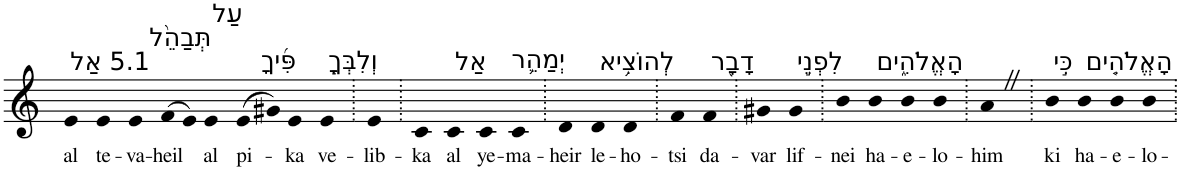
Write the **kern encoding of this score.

**kern	**text
*part1	*part1
*staff1	*staff1
*I"Piano	*
*I'Pno	*
*clefG2	*
*k[]	*
=1	=1
!LO:TX:a:t=5.1 אַל	!
!	!LO:LY:b
4e	al
!LO:TX:a:t=תְּבַהֵ֨ל	!
!	!LO:LY:b
4e	te-
!	!LO:LY:b
4e	-va-
!	!LO:LY:b
(>8f	-heil
8e)	.
!LO:TX:a:t=עַל	!
!	!LO:LY:b
4e	al
!LO:TX:a:t=פִּ֜יךָ	!
!	!LO:LY:b
(>8e	pi-
8g#X)	.
!	!LO:LY:b
4e	-ka
!LO:TX:a:t=וְלִבְּךָ֧	!
!	!LO:LY:b
4e	ve-
=2.	=2.
!	!LO:LY:b
4e	-lib-
=3.	=3.
!	!LO:LY:b
4c	-ka
!LO:TX:a:t=אַל	!
!	!LO:LY:b
4c	al
!LO:TX:a:t=יְמַהֵ֛ר	!
!	!LO:LY:b
4c	ye-
!	!LO:LY:b
4c	-ma-
=4.	=4.
!	!LO:LY:b
4d	-heir
!LO:TX:a:t=לְהוֹצִ֥יא	!
!	!LO:LY:b
4d	le-
!	!LO:LY:b
4d	-ho-
=5.	=5.
!	!LO:LY:b
4f	-tsi
!LO:TX:a:t=דָבָ֖ר	!
!	!LO:LY:b
4f	da-
=6.	=6.
!	!LO:LY:b
4g#X	-var
!LO:TX:a:t=לִפְנֵ֣י	!
!	!LO:LY:b
4g#	lif-
=7.	=7.
!	!LO:LY:b
4b	-nei
!LO:TX:a:t=הָאֱלֹהִ֑ים	!
!	!LO:LY:b
4b	ha-
!	!LO:LY:b
4b	-e-
!	!LO:LY:b
4b	-lo-
=8.	=8.
!	!LO:LY:b
4aZ	-him
=9.	=9.
!LO:TX:a:t=כִּ֣י	!
!	!LO:LY:b
4b	ki
!LO:TX:a:t=הָאֱלֹהִ֤ים	!
!	!LO:LY:b
4b	ha-
!	!LO:LY:b
4b	-e-
!	!LO:LY:b
4b	-lo-
=.	=.
*-	*-
